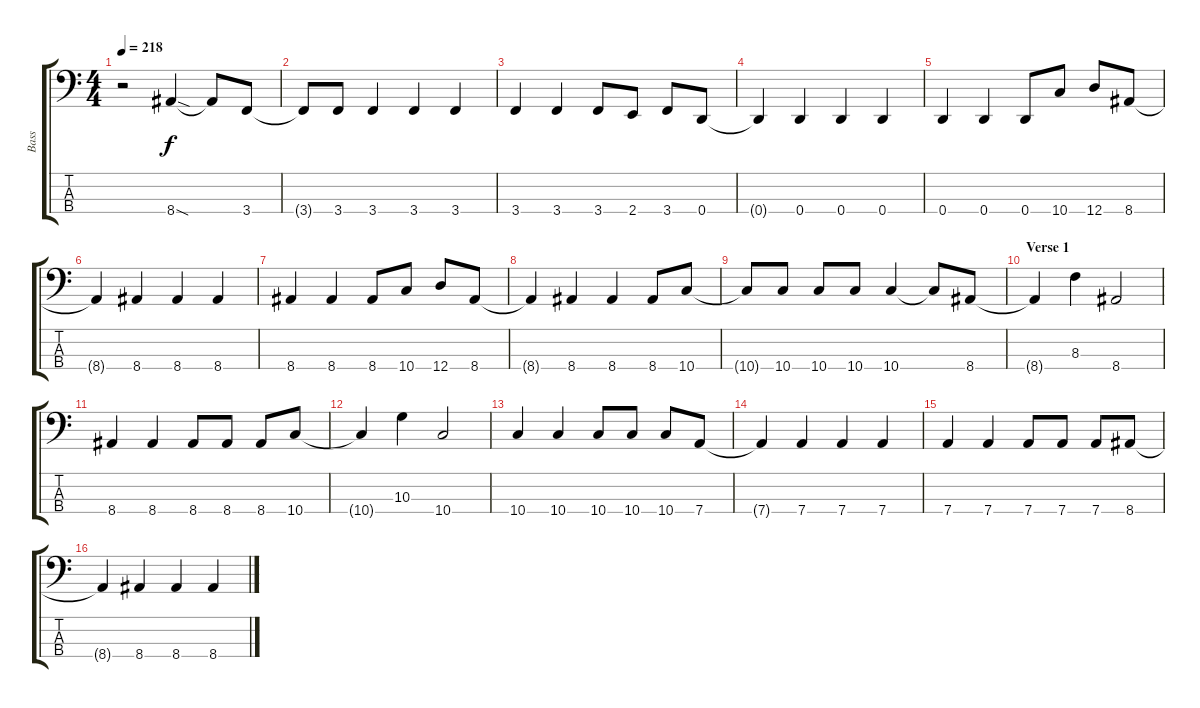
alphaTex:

\track ("Bass" "Bass") {instrument electricbasspick}
\staff {score tabs}
\tuning (G2 D2 A1 D1) {hide}
\ts (4 4)
\tempo 218
\clef f4
\ks c
r.2{dy f} 8.4{sod}.4 8.4{t}.8 3.4.8 |
3.4{t}.8 3.4.8 3.4.4 3.4.4 3.4.4 |
3.4.4 3.4.4 3.4.8 2.4.8 3.4.8 0.4.8 |
0.4{t}.4 0.4.4 0.4.4 0.4.4 |
0.4.4 0.4.4 0.4.8 10.4.8 12.4.8 8.4.8 |
8.4{t}.4 8.4.4 8.4.4 8.4.4 |
8.4.4 8.4.4 8.4.8 10.4.8 12.4.8 8.4.8 |
8.4{t}.4 8.4.4 8.4.4 8.4.8 10.4.8 |
10.4{t}.8 10.4.8 10.4.8 10.4.8 10.4.4 10.4{t}.8 8.4.8 |
\section ("" "Verse 1")
8.4{t}.4 8.3.4 8.4.2 |
8.4.4 8.4.4 8.4.8 8.4.8 8.4.8 10.4.8 |
10.4{t}.4 10.3.4 10.4.2 |
10.4.4 10.4.4 10.4.8 10.4.8 10.4.8 7.4.8 |
7.4{t}.4 7.4.4 7.4.4 7.4.4 |
7.4.4 7.4.4 7.4.8 7.4.8 7.4.8 8.4.8 |
8.4{t}.4 8.4.4 8.4.4 8.4.4
